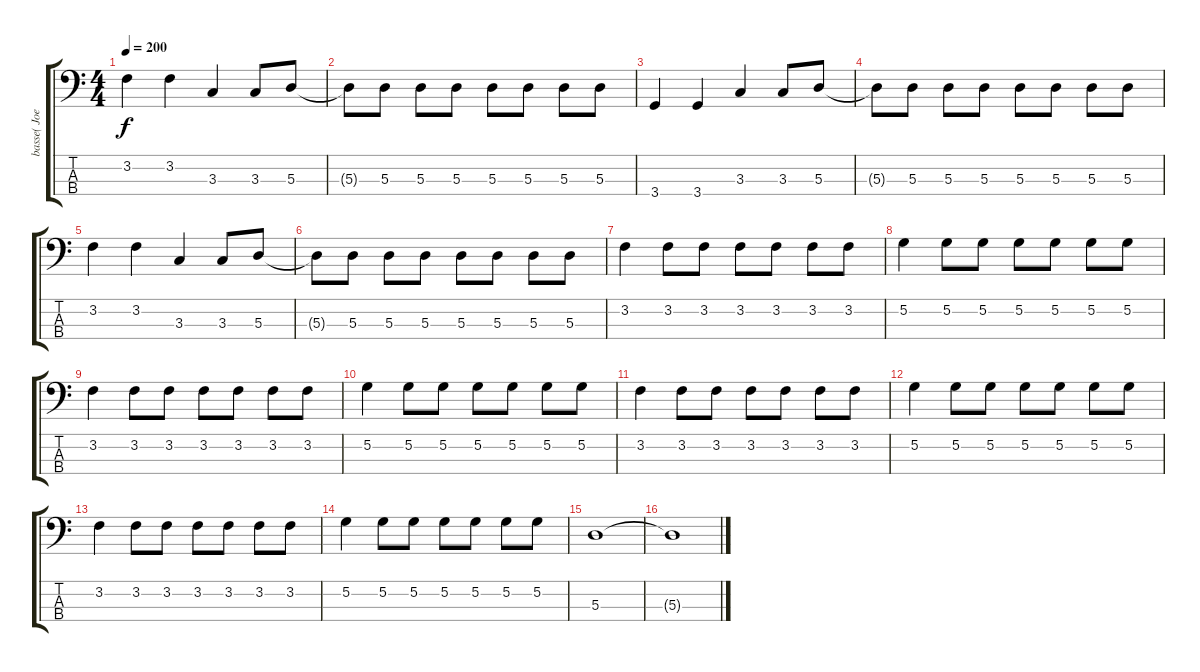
\track ("basse( Joe Bastard )" "basse( Joe") {instrument electricbasspick}
\staff {score tabs}
\tuning (G2 D2 A1 E1) {hide}
\ts (4 4)
\tempo 200
\clef f4
\ks c
3.2.4{dy f} 3.2.4 3.3.4 3.3.8 5.3.8 |
5.3{t}.8 5.3.8 5.3.8 5.3.8 5.3.8 5.3.8 5.3.8 5.3.8 |
3.4.4 3.4.4 3.3.4 3.3.8 5.3.8 |
5.3{t}.8 5.3.8 5.3.8 5.3.8 5.3.8 5.3.8 5.3.8 5.3.8 |
3.2.4 3.2.4 3.3.4 3.3.8 5.3.8 |
5.3{t}.8 5.3.8 5.3.8 5.3.8 5.3.8 5.3.8 5.3.8 5.3.8 |
3.2.4 3.2.8 3.2.8 3.2.8 3.2.8 3.2.8 3.2.8 |
5.2.4 5.2.8 5.2.8 5.2.8 5.2.8 5.2.8 5.2.8 |
3.2.4 3.2.8 3.2.8 3.2.8 3.2.8 3.2.8 3.2.8 |
5.2.4 5.2.8 5.2.8 5.2.8 5.2.8 5.2.8 5.2.8 |
3.2.4 3.2.8 3.2.8 3.2.8 3.2.8 3.2.8 3.2.8 |
5.2.4 5.2.8 5.2.8 5.2.8 5.2.8 5.2.8 5.2.8 |
3.2.4 3.2.8 3.2.8 3.2.8 3.2.8 3.2.8 3.2.8 |
5.2.4 5.2.8 5.2.8 5.2.8 5.2.8 5.2.8 5.2.8 |
5.3.1 |
5.3{t}.1
